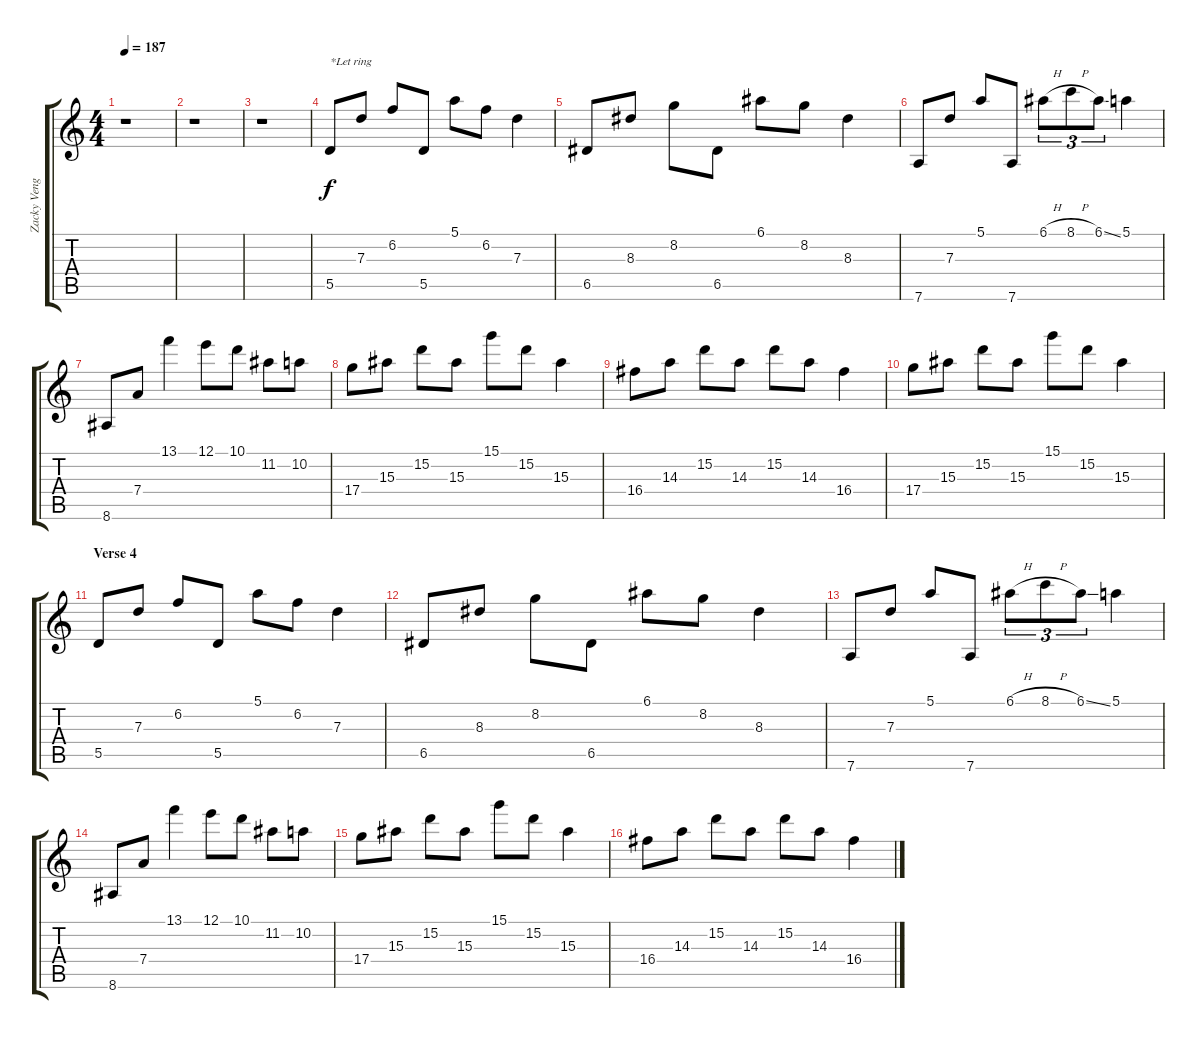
\track ("Zacky Vengeance (Clean)" "Zacky Veng") {instrument electricguitarjazz}
\staff {score tabs}
\tuning (E4 B3 G3 D3 A2 D2) {hide}
\ts (4 4)
\tempo 187
\clef g2
\ks c
r.1{dy f} |
r.1 |
r.1 |
5.5.8{txt "*Let ring"} 7.3.8 6.2.8 5.5.8 5.1.8 6.2.8 7.3.4 |
6.5.8 8.3.8 8.2.8 6.5.8 6.1.8 8.2.8 8.3.4 |
7.6.8 7.3.8 5.1.8 7.6.8 6.1{h}.8{tu (3 2)} 8.1{h}.8{tu (3 2)} 6.1{ss}.8{tu (3 2)} 5.1.4 |
8.6.8 7.4.8 13.1.4 12.1.8 10.1.8 11.2.8 10.2.8 |
17.4.8 15.3.8 15.2.8 15.3.8 15.1.8 15.2.8 15.3.4 |
16.4.8 14.3.8 15.2.8 14.3.8 15.2.8 14.3.8 16.4.4 |
17.4.8 15.3.8 15.2.8 15.3.8 15.1.8 15.2.8 15.3.4 |
\section ("" "Verse 4")
5.5.8 7.3.8 6.2.8 5.5.8 5.1.8 6.2.8 7.3.4 |
6.5.8 8.3.8 8.2.8 6.5.8 6.1.8 8.2.8 8.3.4 |
7.6.8 7.3.8 5.1.8 7.6.8 6.1{h}.8{tu (3 2)} 8.1{h}.8{tu (3 2)} 6.1{ss}.8{tu (3 2)} 5.1.4 |
8.6.8 7.4.8 13.1.4 12.1.8 10.1.8 11.2.8 10.2.8 |
17.4.8 15.3.8 15.2.8 15.3.8 15.1.8 15.2.8 15.3.4 |
16.4.8 14.3.8 15.2.8 14.3.8 15.2.8 14.3.8 16.4.4
